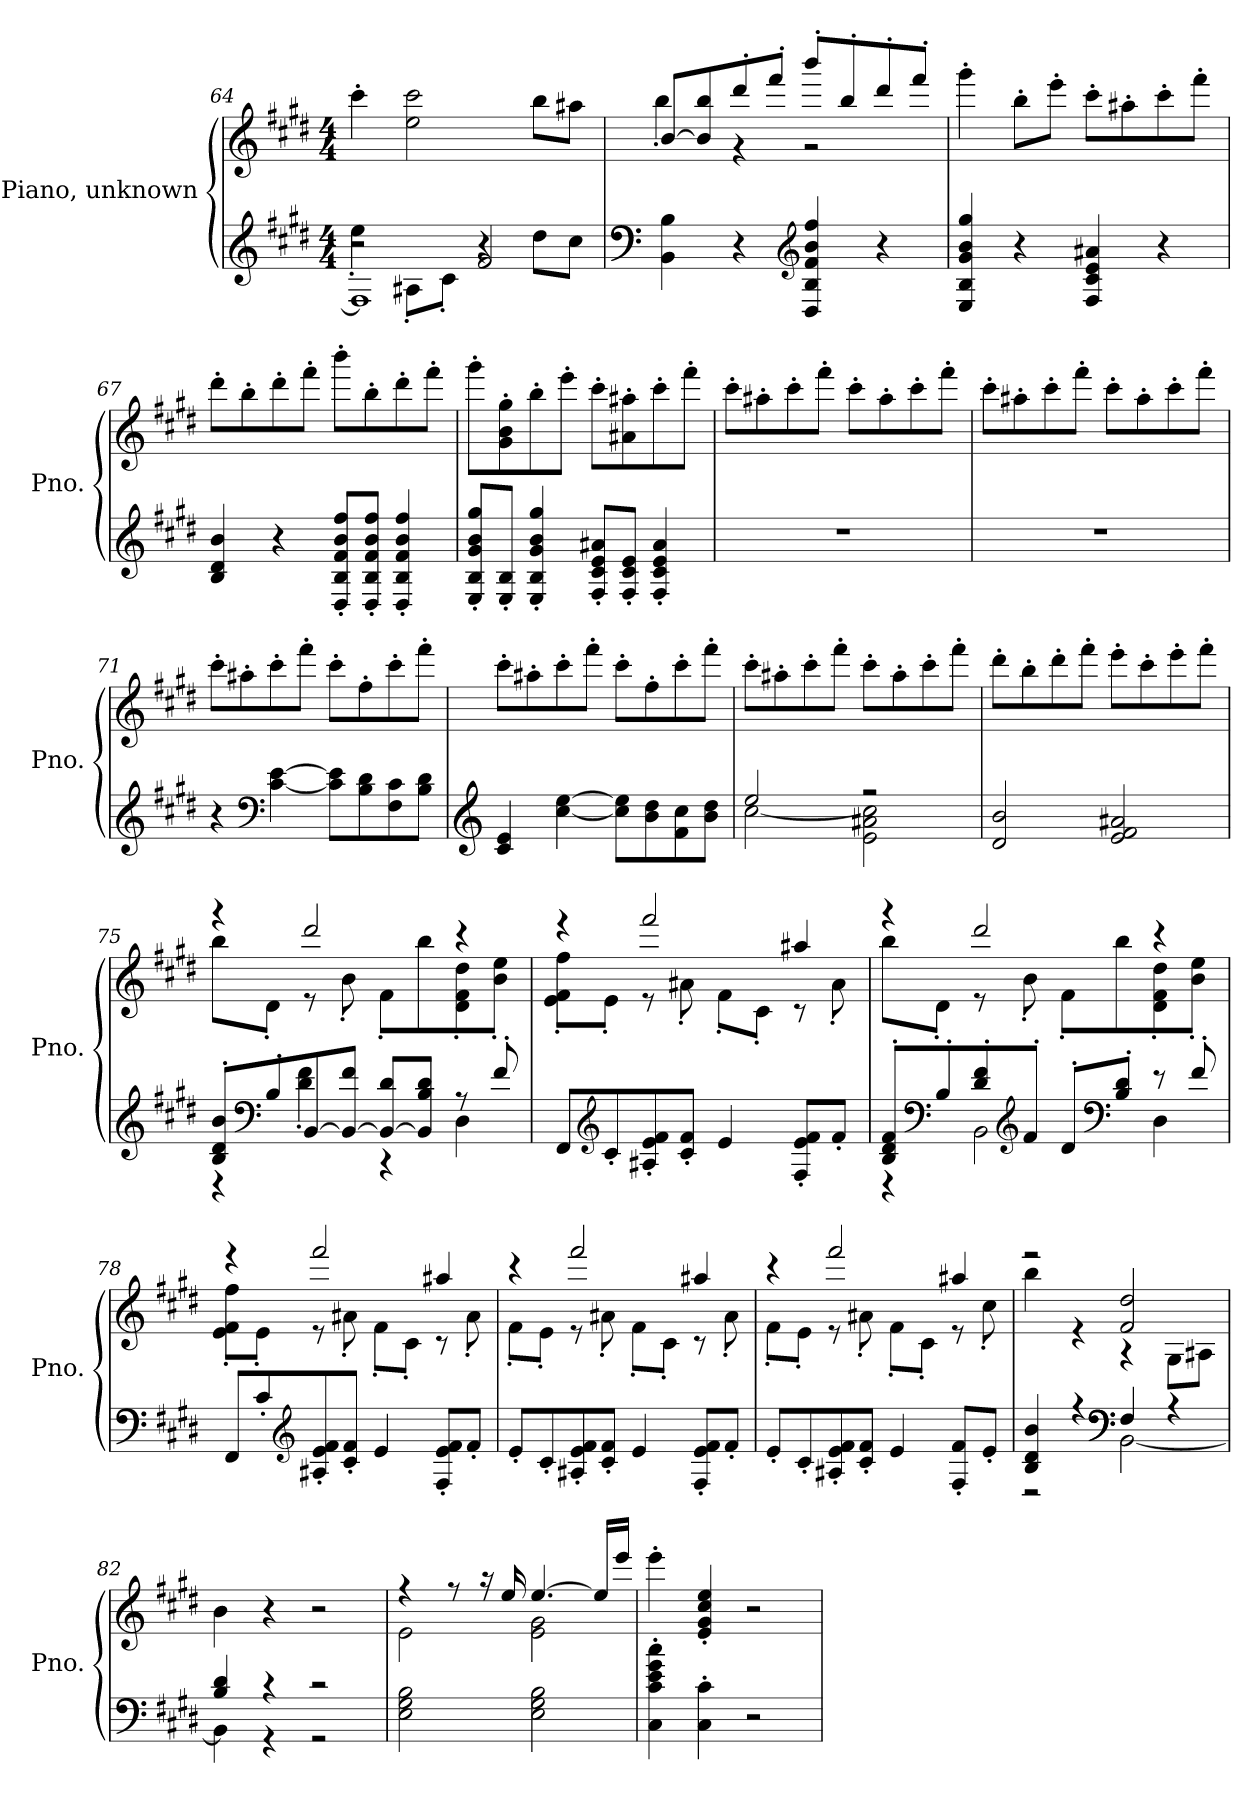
**kern	**kern
*part1	*part1
*staff2	*staff1
*I"Piano, unknown	*
*I'Pno.	*
*clefG2	*clefG2
*k[f#c#g#d#]	*k[f#c#g#d#]
*M4/4	*M4/4
=64	=64
*^	*
*	*^	*
2r	4ee'\	1F#]	4ccc#'\
.	8A#X'\L	.	2ee\ 2ccc#\
.	8c#'\J	.	.
2f#/	4r	.	.
.	8dd#\L	.	8bb\L
.	8cc#\J	.	8aa#X\J
*v	*v	*v	*
=65	=65
*clefF4	*
*	*^
4BB\ 4B\	[8b/L	4bb'\
.	8b/] 8bb/	.
4r	8ddd#'/	4r
.	8fff#'/J	.
*clefG2	*	*
4D#/ 4B/ 4f#/ 4b/ 4ff#/	8bbb'/L	2r
.	8bb'/	.
4r	8ddd#'/	.
.	8fff#'/J	.
*	*v	*v
!!LO:PB:g=z
=66	=66
4E/ 4B/ 4g#/ 4b/ 4gg#/	4ggg#'\
4r	8bb'\L
.	8eee'\J
4F#/ 4c#/ 4e/ 4a#X/	8ccc#'\L
.	8aa#X'\
4r	8ccc#'\
.	8fff#'\J
=67	=67
4B/ 4d#/ 4b/	8ddd#'\L
.	8bb'\
4r	8ddd#'\
.	8fff#'\J
8D#/' 8B/' 8f#/' 8b/' 8ff#/'L	8bbb'\L
8D#/' 8B/' 8f#/' 8b/' 8ff#/'J	8bb'\
4D#/' 4B/' 4f#/' 4b/' 4ff#/'	8ddd#'\
.	8fff#'\J
=68	=68
8E/' 8B/' 8g#/' 8b/' 8gg#/'L	8ggg#'\L
8E/' 8B/'J	8g#\' 8b\' 8gg#\'
4E/' 4B/' 4g#/' 4b/' 4gg#/'	8bb'\
.	8eee'\J
8F#/' 8c#/' 8e/' 8a#X/'L	8ccc#'\L
8F#/' 8c#/' 8e/'J	8a#X\' 8aa#X\'
4F#/' 4c#/' 4e/' 4a#/'	8ccc#'\
.	8fff#'\J
!!LO:LB:g=z
=69	=69
1r	8ccc#'\L
.	8aa#X'\
.	8ccc#'\
.	8fff#'\J
.	8ccc#'\L
.	8aa#'\
.	8ccc#'\
.	8fff#'\J
=70	=70
1r	8ccc#'\L
.	8aa#X'\
.	8ccc#'\
.	8fff#'\J
.	8ccc#'\L
.	8aa#'\
.	8ccc#'\
.	8fff#'\J
=71	=71
4r	8ccc#'\L
.	8aa#X'\
*clefF4	*
[4c#\ [4e\	8ccc#'\
.	8fff#'\J
8c#\] 8e\]L	8ccc#'\L
8B\ 8d#\	8ff#'\
8F#\ 8c#\	8ccc#'\
8B\ 8d#\J	8fff#'\J
!!LO:LB:g=z
=72	=72
*clefG2	*
4c#/ 4e/	8ccc#'\L
.	8aa#X'\
[4cc#\ [4ee\	8ccc#'\
.	8fff#'\J
8cc#\] 8ee\]L	8ccc#'\L
8b\ 8dd#\	8ff#'\
8f#\ 8cc#\	8ccc#'\
8b\ 8dd#\J	8fff#'\J
=73	=73
*^	*
2ee/	[2cc#\	8ccc#'\L
.	.	8aa#X'\
.	.	8ccc#'\
.	.	8fff#'\J
2r	2e\ 2a#X\ 2cc#\]	8ccc#'\L
.	.	8aa#'\
.	.	8ccc#'\
.	.	8fff#'\J
*v	*v	*
=74	=74
2d#/ 2b/	8ddd#'\L
.	8bb'\
.	8ddd#'\
.	8fff#'\J
2e/ 2f#/ 2a#X/	8eee'\L
.	8ccc#'\
.	8eee'\
.	8fff#'\J
!!LO:LB:g=z
=75	=75
*^	*^
8B/' 8d#/' 8b/'L	4r	4r	8bb\L
*clefF4	*	*	*
8B'/	.	.	8d#'\J
[8BB/	4d#\' 4f#\'	2ddd#/	8r
8BB/_ 8f#/J	.	.	8b'\
8BB/_ 8d#/L	4r	.	8f#'\L
8BB/] 8B/ 8d#/J	.	.	8bb\
8r	4D#\	4r	8d#\' 8f#\' 8dd#\'
8f#'/	.	.	8b\' 8ee\'J
*v	*v	*	*
=76	=76	=76
8FF#/L	4r	8e\' 8f#\' 8ff#\'L
*clefG2	*	*
8c#'/	.	8e'\J
8A#X/' 8e/' 8f#/'	2fff#/	8r
8c#/' 8f#/'J	.	8a#X'\
4e/	.	8f#'\L
.	.	8c#'\J
8F#/' 8e/' 8f#/'L	4aa#X/	8r
8f#'/J	.	8a#'\
=77	=77	=77
*^	*	*
8B/' 8d#/' 8f#/'L	4r	4r	8bb\L
*clefF4	*	*	*
8B'/	.	.	8d#'\J
8d#/' 8f#/'	2BB\	2ddd#/	8r
*clefG2	*	*	*
8f#'/J	.	.	8b'\
8d#'/L	.	.	8f#'\L
*clefF4	*	*	*
8B/' 8d#/'J	.	.	8bb\
8r	4D#\	4r	8d#\' 8f#\' 8dd#\'
8f#'/	.	.	8b\' 8ee\'J
*v	*v	*	*
!!LO:LB:g=z	!!
=78	=78	=78
8FF#/L	4r	8e\' 8f#\' 8ff#\'L
8c#'/	.	8e'\J
*clefG2	*	*
8A#X/' 8e/' 8f#/'	2fff#/	8r
8c#/' 8f#/'J	.	8a#X'\
4e/	.	8f#'\L
.	.	8c#'\J
8F#/' 8e/' 8f#/'L	4aa#X/	8r
8f#'/J	.	8a#'\
=79	=79	=79
8e'/L	4r	8f#'\L
8c#'/	.	8e'\J
8A#X/' 8e/' 8f#/'	2fff#/	8r
8c#/' 8f#/'J	.	8a#X'\
4e/	.	8f#'\L
.	.	8c#'\J
8F#/' 8e/' 8f#/'L	4aa#X/	8r
8f#'/J	.	8a#'\
=80	=80	=80
8e'/L	4r	8f#'\L
8c#'/	.	8e'\J
8A#X/' 8e/' 8f#/'	2fff#/	8r
8c#/' 8f#/'J	.	8a#X'\
4e/	.	8f#'\L
.	.	8c#'\J
8F#/' 8f#/'L	4aa#X/	8r
8e'/J	.	8cc#'\
!!LO:LB:g=z	!!
=81	=81	=81
*^	*	*
4B/ 4d#/ 4b/	2r	2r	4bb\
4r	.	.	4r
*clefF4	*	*	*
4F#/	[2BB\	2f#/ 2dd#/	4r
4r	.	.	8G#\L
.	.	.	8A#X\J
*	*	*v	*v
=82	=82	=82
4B/ 4d#/	4BB\]	4b\
4r	4r	4r
2r	2r	2r
*v	*v	*
=83	=83
*	*^
2E\ 2G#\ 2B\	4r	2e\
.	8r	.
.	16r	.
.	16ee/	.
2E\ 2G#\ 2B\	[4.ee/	2e\ 2g#\
.	16ee/LL]	.
.	16eee/JJ	.
*	*v	*v
=84	=84
4C#\' 4c#\' 4e\' 4g#\' 4cc#\'	4eee'\
4C#\' 4c#\'	4e/' 4g#/' 4cc#/' 4ee/'
2r	2r
=	=
*-	*-
